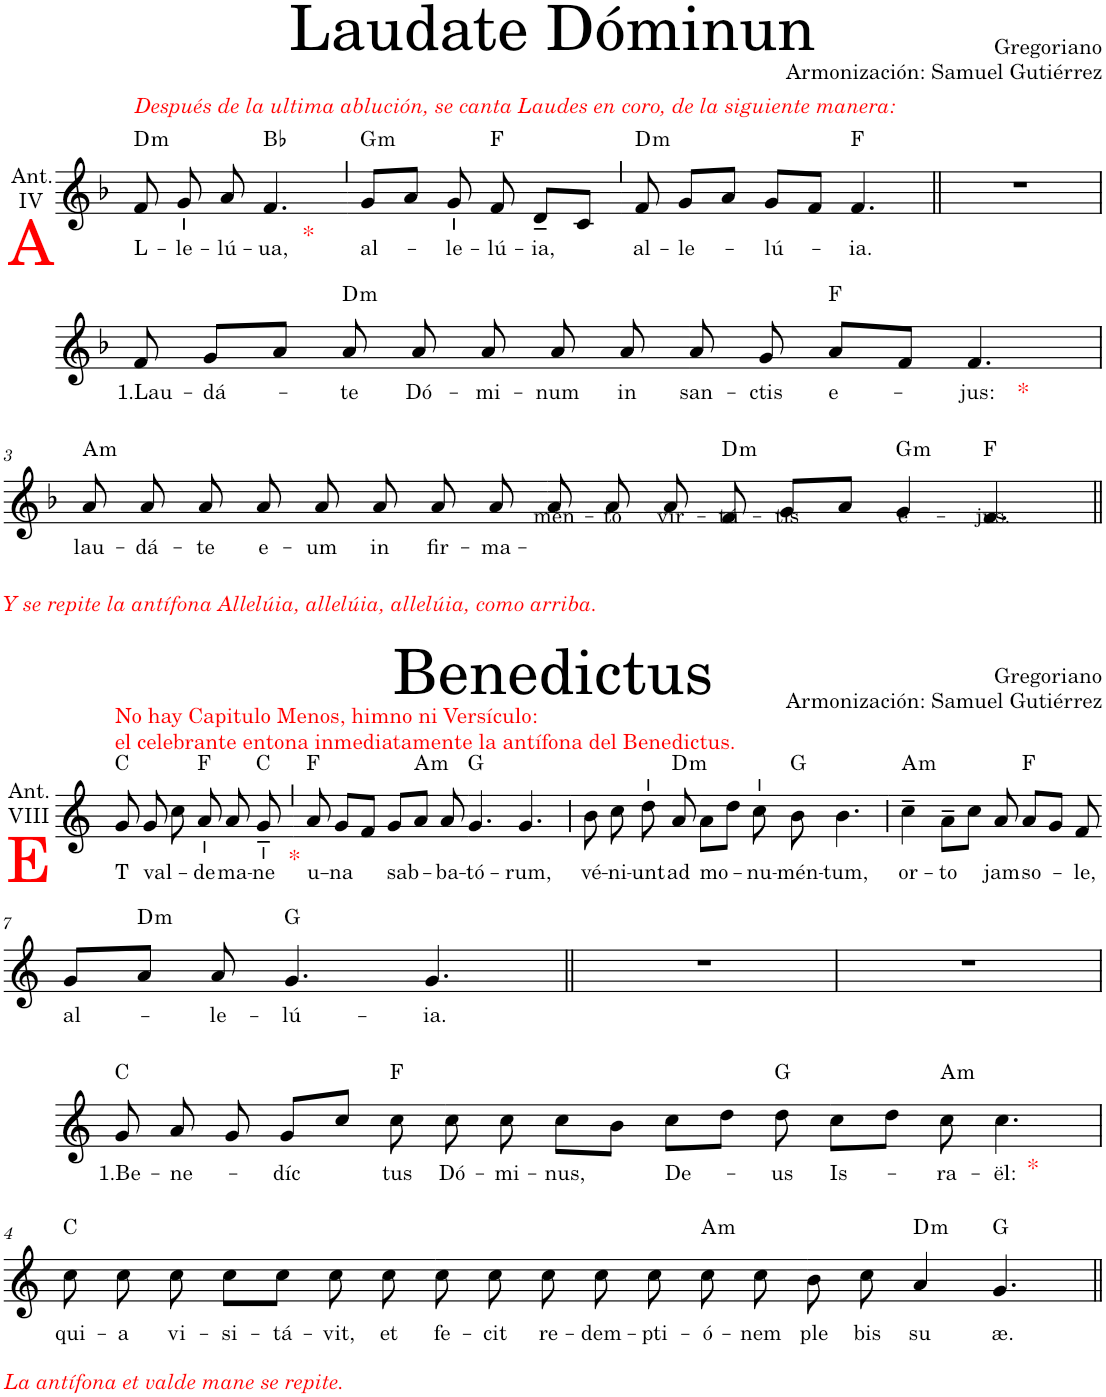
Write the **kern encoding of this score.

**kern	**text	**harte
*part1	*part1	*part1
*staff1	*staff1	*
*I"Soprano	*	*
*I'S.	*	*
*clefG2	*	*
*k[b-]	*	*
*M4/4	*	*
=1	=1	=1
!LO:TX:a:t=Ant.	!	!
!LO:TX:a:t=IV	!	!
!LO:TX:b:color=#FF0000:t=A	!	!
!LO:TX:a:i:color=#FF0000:t=Después de la ultima ablución, se canta Laudes en coro, de la siguiente manera&colon;	!	!
!	!LO:LY:b	!LO:H:kt=m
8f/	L-	D:min
!	!LO:LY:b	!
8g/	-le-	.
!	!LO:LY:b	!
8a/	-lú-	.
!LO:TX:b:color=#FF0000:t=*	!	!
!	!LO:LY:b	!
4.f/	-ua,	Bb:maj
=2`	=2`	=2`
!	!LO:LY:b	!LO:H:kt=m
8g/L	al-	G:min
8a/J	.	.
!	!LO:LY:b	!
8g/	-le-	.
!	!LO:LY:b	!
8f/	-lú-	F:maj
!	!LO:LY:b	!
8d~/L	-ia,	.
8c/J	.	.
=3`	=3`	=3`
!	!LO:LY:b	!LO:H:kt=m
8f/	al-	D:min
!	!LO:LY:b	!
8g/L	-le-	.
8a/J	.	.
!	!LO:LY:b	!
8g/L	-lú-	.
8f/J	.	.
!	!LO:LY:b	!
4.f/	-ia.	F:maj
=4||	=4||	=4||
1r	.	.
!!LO:LB:g=z
=1	=1	=1
!	!LO:LY:b	!
8f/	1.Lau-	.
!	!LO:LY:b	!
8g/L	-dá-	.
8a/J	.	.
!	!LO:LY:b	!LO:H:kt=m
8a/	-te	D:min
!	!LO:LY:b	!
8a/	Dó-	.
!	!LO:LY:b	!
8a/	-mi-	.
!	!LO:LY:b	!
8a/	-num	.
!	!LO:LY:b	!
8a/	in	.
=2-	=2-	=2-
!	!LO:LY:b	!
8a/	san-	.
!	!LO:LY:b	!
8g/	-ctis	.
!	!LO:LY:b	!
8a/L	e-	F:maj
8f/J	.	.
!LO:TX:b:color=#FF0000:t=*	!	!
!	!LO:LY:b	!
4.f/	-jus:	.
!!LO:LB:g=z
=3	=3	=3
!	!LO:LY:b	!LO:H:kt=m
8a/	lau-	A:min
!	!LO:LY:b	!
8a/	-dá-	.
!	!LO:LY:b	!
8a/	-te	.
!	!LO:LY:b	!
8a/	e-	.
!	!LO:LY:b	!
8a/	-um	.
!	!LO:LY:b	!
8a/	in	.
!	!LO:LY:b	!
8a/	fir-	.
!	!LO:LY:b	!
8a/	-ma-	.
=4-	=4-	=4-
!	!LO:LY:b	!
8a/	-mén-	.
!	!LO:LY:b	!
8a/	-to	.
!	!LO:LY:b	!
8a/	vir-	.
!	!LO:LY:b	!LO:H:kt=m
8f/	-tú-	D:min
!	!LO:LY:b	!
8g/L	-tis	.
8a/J	.	.
!	!LO:LY:b	!LO:H:kt=m
4g/	-e-	G:min
!	!LO:LY:b	!
4.f/	-jus.	F:maj
!!LO:LB:g=z
=1||	=1||	=1||
*k[]	*	*
!LO:TX:a:color=#FF0000:t=No hay Capitulo Menos, himno ni Versículo&colon;	!	!
!LO:TX:a:t=el celebrante entona inmediatamente la antífona del Benedictus.	!	!
!LO:TX:a:t=Ant.	!	!
!LO:TX:a:t=VIII	!	!
!LO:TX:b:color=#FF0000:t=E	!	!
!	!LO:LY:b	!
8g/	T	C:maj
!	!LO:LY:b	!
8g/	val-	.
8cc\	.	.
!	!LO:LY:b	!
8a/	-de	F:maj
!	!LO:LY:b	!
8a/	ma-	.
!LO:TX:b:color=#FF0000:t=*	!	!
!	!LO:LY:b	!
8g~/	-ne	C:maj
=2`	=2`	=2`
!	!LO:LY:b	!
8a/	u-	F:maj
!	!LO:LY:b	!
8g/L	-na	.
8f/J	.	.
!	!LO:LY:b	!
8g/L	sab-	.
!	!	!LO:H:kt=m
8a/J	.	A:min
!	!LO:LY:b	!
8a/	-ba-	.
=3-	=3-	=3-
!	!LO:LY:b	!
4.g/	-tó-	G:maj
!	!LO:LY:b	!
4.g/	-rum,	.
=4	=4	=4
!	!LO:LY:b	!
8b\	vé-	.
!	!LO:LY:b	!
8cc\	-ni-	.
!	!LO:LY:b	!
8dd\	-unt	.
!	!LO:LY:b	!LO:H:kt=m
8a/	ad	D:min
=5-	=5-	=5-
!	!LO:LY:b	!
8a\L	mo-	.
8dd\J	.	.
!	!LO:LY:b	!
8cc\	-nu-	.
!	!LO:LY:b	!
8b\	-mén-	G:maj
!	!LO:LY:b	!
4.b\	-tum,	.
=6	=6	=6
!	!LO:LY:b	!LO:H:kt=m
4cc~\	or-	A:min
!	!LO:LY:b	!
8a~\L	-to	.
8cc\J	.	.
!	!LO:LY:b	!
8a/	jam	.
!	!LO:LY:b	!
8a/L	so-	F:maj
8g/J	.	.
!	!LO:LY:b	!
8f/	-le,	.
!!LO:LB:g=z
=7-	=7-	=7-
!	!LO:LY:b	!
8g/L	al-	.
!	!	!LO:H:kt=m
8a/J	.	D:min
!	!LO:LY:b	!
8a/	-le-	.
!	!LO:LY:b	!
4.g/	-lú-	G:maj
!	!LO:LY:b	!
[4g/	-ia.	.
=8||	=8||	=8||
1r	.	.
8g/]	.	.
=9	=9	=9
1r	.	.
!!LO:LB:g=z
=1	=1	=1
!	!LO:LY:b	!
8g/	1.Be-	C:maj
!	!LO:LY:b	!
8a/	-ne-	.
8g/	.	.
!	!LO:LY:b	!
8g/L	-díc	.
8cc/J	.	.
!	!LO:LY:b	!
8cc\	-tus	F:maj
=2-	=2-	=2-
!	!LO:LY:b	!
8cc\	Dó-	.
!	!LO:LY:b	!
8cc\	-mi-	.
!	!LO:LY:b	!
8cc\L	-nus,	.
8b\J	.	.
!	!LO:LY:b	!
8cc\L	De-	.
8dd\J	.	.
!	!LO:LY:b	!
8dd\	-us	G:maj
=3-	=3-	=3-
!	!LO:LY:b	!
8cc\L	Is-	.
8dd\J	.	.
!	!LO:LY:b	!LO:H:kt=m
8cc\	-ra-	A:min
!LO:TX:b:color=#FF0000:t=*	!	!
!	!LO:LY:b	!
4.cc\	-ël:	.
!!LO:LB:g=z
=4	=4	=4
!	!LO:LY:b	!
8cc\	qui-	C:maj
!	!LO:LY:b	!
8cc\	-a	.
!	!LO:LY:b	!
8cc\	vi-	.
!	!LO:LY:b	!
8cc\L	-si-	.
!	!LO:LY:b	!
8cc\J	-tá-	.
!	!LO:LY:b	!
8cc\	-vit,	.
!	!LO:LY:b	!
8cc\	et	.
=5-	=5-	=5-
!	!LO:LY:b	!
8cc\	fe-	.
!	!LO:LY:b	!
8cc\	-cit	.
!	!LO:LY:b	!
8cc\	re-	.
!	!LO:LY:b	!
8cc\	-dem-	.
!	!LO:LY:b	!
8cc\	-pti-	.
!	!LO:LY:b	!LO:H:kt=m
8cc\	-ó-	A:min
!	!LO:LY:b	!
8cc\	-nem	.
=6-	=6-	=6-
!	!LO:LY:b	!
8b\	ple	.
!	!LO:LY:b	!
8cc\	bis	.
!	!LO:LY:b	!LO:H:kt=m
4a/	su	D:min
!	!LO:LY:b	!
4.g/	æ.	G:maj
=||	=||	=||
*-	*-	*-
